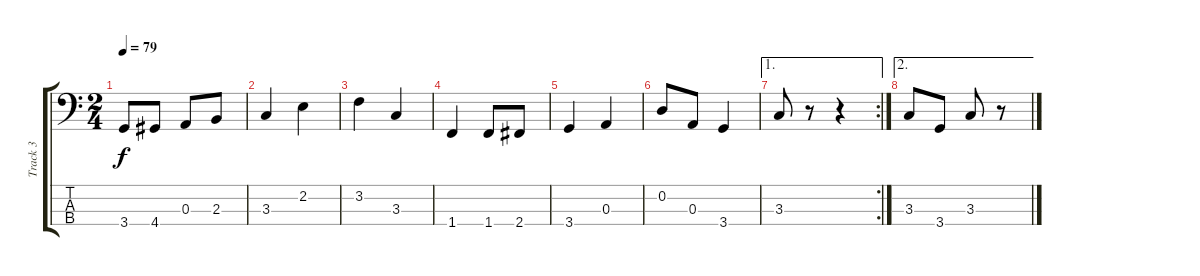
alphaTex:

\track ("Track 3" "Track 3") {instrument electricbassfinger}
\staff {score tabs}
\tuning (G2 D2 A1 E1) {hide}
\ts (2 4)
\tempo 79
\clef f4
\ks c
3.4.8{dy f} 4.4.8 0.3.8 2.3.8 |
3.3.4 2.2.4 |
3.2.4 3.3.4 |
1.4.4 1.4.8 2.4.8 |
3.4.4 0.3.4 |
0.2.8 0.3.8 3.4.4 |
\ae 1
\rc 2
3.3.8 r.8 r.4 |
\ae 2
3.3.8 3.4.8 3.3.8 r.8
